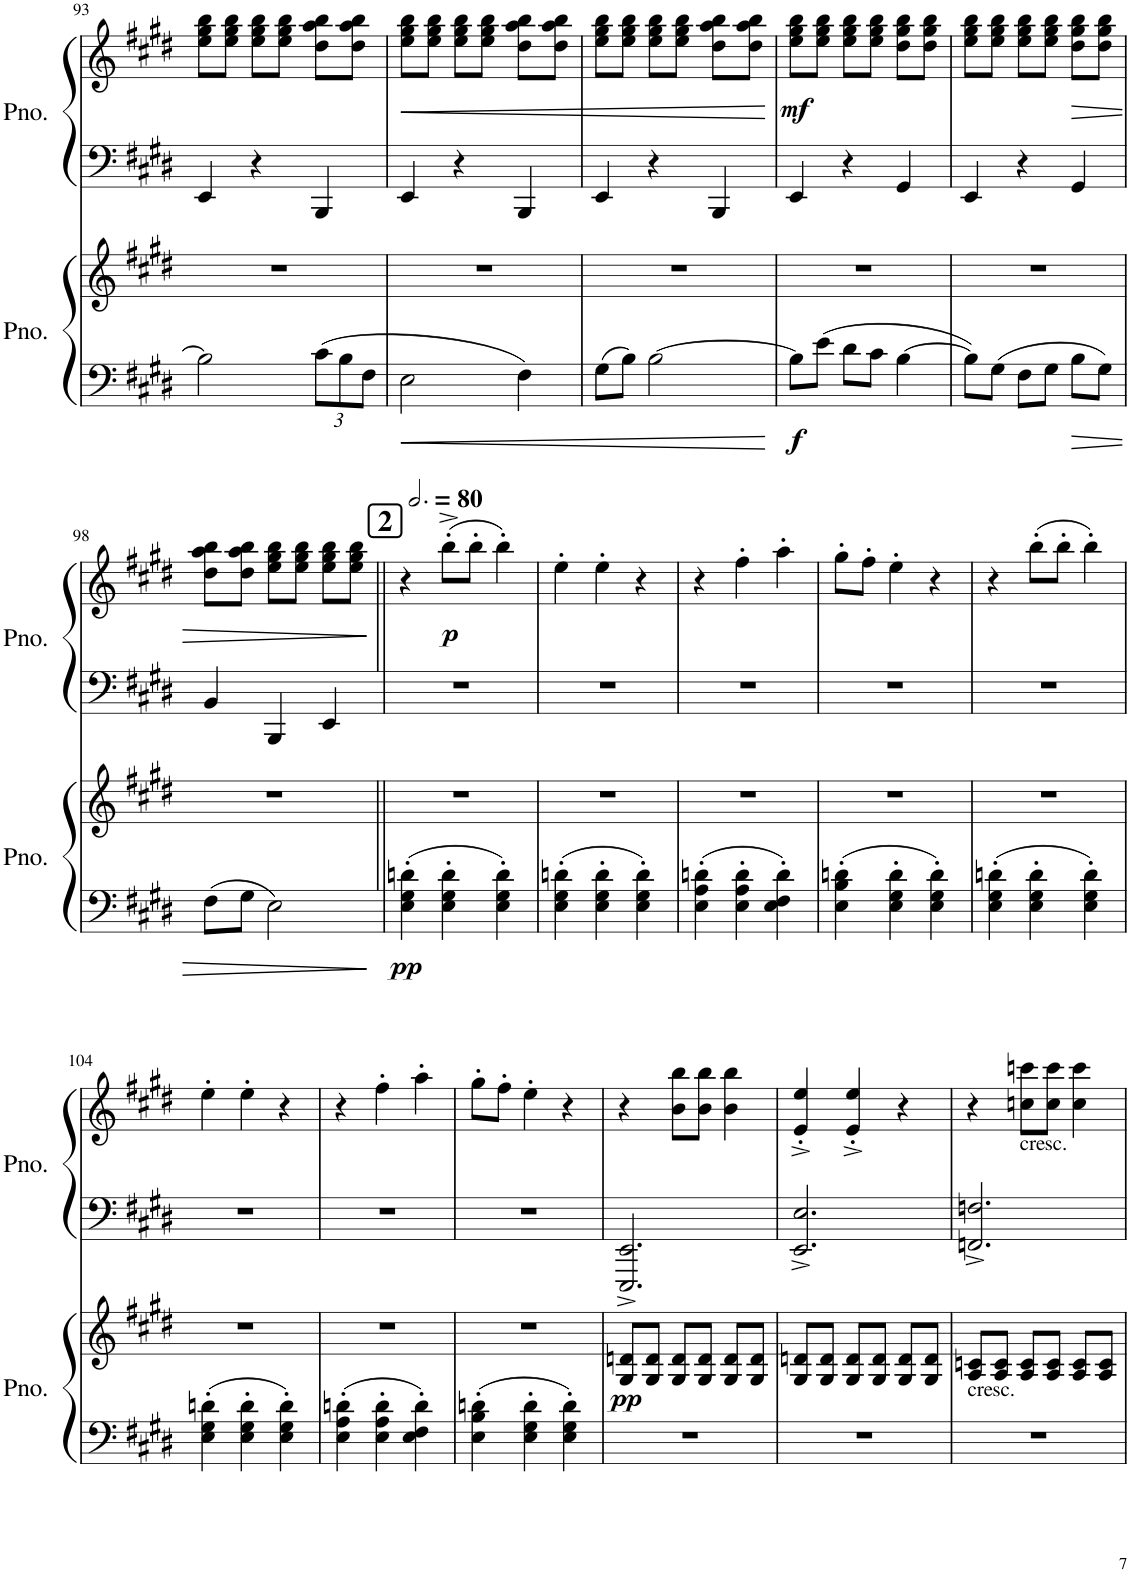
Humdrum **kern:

**kern	**kern	**dynam	**kern	**kern	**dynam
*part2	*part2	*part2	*part1	*part1	*part1
*staff4	*staff3	*staff3/4	*staff2	*staff1	*staff1/2
*I"Piano	*	*	*I"Piano	*	*
*I'Pno.	*	*	*I'Pno.	*	*
!!LO:PB:g=z
*clefF4	*clefG2	*	*clefF4	*clefG2	*
*k[f#c#g#d#]	*k[f#c#g#d#]	*	*k[f#c#g#d#]	*k[f#c#g#d#]	*
*M3/4	*M3/4	*	*M3/4	*M3/4	*
=93	=93	=93	=93	=93	=93
2B\]	2.r	.	4EE/	8ee\ 8gg#\ 8bb\L	.
.	.	.	.	8ee\ 8gg#\ 8bb\J	.
.	.	.	4r	8ee\ 8gg#\ 8bb\L	.
.	.	.	.	8ee\ 8gg#\ 8bb\J	.
*Xbrackettup	*	*	*	*	*
12c#\L	.	.	4BBB/	8dd#\ 8aa\ 8bb\L	.
12B\	.	.	.	.	.
.	.	.	.	8dd#\ 8aa\ 8bb\J	.
12F#\J	.	.	.	.	.
=94	=94	=94	=94	=94	=94
!	!	!	!	!	!LO:HP:b
2E\	2.r	.	4EE/	8ee\ 8gg#\ 8bb\L	<
.	.	.	.	8ee\ 8gg#\ 8bb\J	.
.	.	.	4r	8ee\ 8gg#\ 8bb\L	.
.	.	.	.	8ee\ 8gg#\ 8bb\J	.
4F#\	.	.	4BBB/	8dd#\ 8aa\ 8bb\L	.
.	.	.	.	8dd#\ 8aa\ 8bb\J	.
=95	=95	=95	=95	=95	=95
8G#\L	2.r	.	4EE/	8ee\ 8gg#\ 8bb\L	.
8B\J	.	.	.	8ee\ 8gg#\ 8bb\J	.
[2B^\	.	.	4r	8ee\ 8gg#\ 8bb\L	.
.	.	.	.	8ee\ 8gg#\ 8bb\J	.
.	.	.	4BBB/	8dd#\ 8aa\ 8bb\L	.
.	.	.	.	8dd#\ 8aa\ 8bb\J	.
.	.	.	.	.	[
=96	=96	=96	=96	=96	=96
!	!	!LO:DY:b=2	!	!	!LO:DY:b
8B\L]	2.r	f	4EE/	8ee\ 8gg#\ 8bb\L	mf
8e\J	.	.	.	8ee\ 8gg#\ 8bb\J	.
8d#\L	.	.	4r	8ee\ 8gg#\ 8bb\L	.
8c#\J	.	.	.	8ee\ 8gg#\ 8bb\J	.
[4B\	.	.	4GG#/	8dd#\ 8gg#\ 8bb\L	.
.	.	.	.	8dd#\ 8gg#\ 8bb\J	.
=97	=97	=97	=97	=97	=97
8B\L]	2.r	.	4EE/	8ee\ 8gg#\ 8bb\L	.
8G#\J	.	.	.	8ee\ 8gg#\ 8bb\J	.
8F#\L	.	.	4r	8ee\ 8gg#\ 8bb\L	.
8G#\J	.	.	.	8ee\ 8gg#\ 8bb\J	.
!	!	!	!	!	!LO:HP:b
8B\L	.	.	4GG#/	8dd#\ 8gg#\ 8bb\L	>
8G#\J	.	.	.	8dd#\ 8gg#\ 8bb\J	.
!!LO:LB:g=z
=98	=98	=98	=98	=98	=98
8F#\L	2.r	.	4BB/	8dd#\ 8aa\ 8bb\L	.
8G#\J	.	.	.	8dd#\ 8aa\ 8bb\J	.
2E\	.	.	4BBB/	8ee\ 8gg#\ 8bb\L	.
.	.	.	.	8ee\ 8gg#\ 8bb\J	.
.	.	.	4EE/	8ee\ 8gg#\ 8bb\L	.
.	.	.	.	8ee\ 8gg#\ 8bb\J	.
.	.	.	.	.	]
=99||	=99||	=99||	=99||	=99||	=99||
!!LO:REH:place=s1:a:B:cj:fs=14:t=2
*	*	*	*	*MM240	*
!	!	!LO:DY:b=2	!	!	!
4E\' 4G#\' 4dn\'	2.r	pp	2.r	4r	.
!	!	!	!	!	!LO:DY:b
4E\' 4G#\' 4d\'	.	.	.	(8bb'^\L	p
.	.	.	.	8bb'\J	.
4E\' 4G#\' 4d\'	.	.	.	4bb'\)	.
=100	=100	=100	=100	=100	=100
4E\' 4G#\' 4dn\'	2.r	.	2.r	4ee'\	.
4E\' 4G#\' 4d\'	.	.	.	4ee'\	.
4E\' 4G#\' 4d\'	.	.	.	4r	.
=101	=101	=101	=101	=101	=101
4E\' 4A\' 4dn\'	2.r	.	2.r	4r	.
4E\' 4A\' 4d\'	.	.	.	4ff#'\	.
4E\' 4F#\' 4d\'	.	.	.	4aa'\	.
=102	=102	=102	=102	=102	=102
4E\' 4B\' 4dn\'	2.r	.	2.r	8gg#'\L	.
.	.	.	.	8ff#'\J	.
4E\' 4G#\' 4d\'	.	.	.	4ee'\	.
4E\' 4G#\' 4d\'	.	.	.	4r	.
=103	=103	=103	=103	=103	=103
4E\' 4G#\' 4dn\'	2.r	.	2.r	4r	.
4E\' 4G#\' 4d\'	.	.	.	(8bb'\L	.
.	.	.	.	8bb'\J	.
4E\' 4G#\' 4d\'	.	.	.	4bb'\)	.
!!LO:LB:g=z
=104	=104	=104	=104	=104	=104
4E\' 4G#\' 4dn\'	2.r	.	2.r	4ee'\	.
4E\' 4G#\' 4d\'	.	.	.	4ee'\	.
4E\' 4G#\' 4d\'	.	.	.	4r	.
=105	=105	=105	=105	=105	=105
4E\' 4A\' 4dn\'	2.r	.	2.r	4r	.
4E\' 4A\' 4d\'	.	.	.	4ff#'\	.
4E\' 4F#\' 4d\'	.	.	.	4aa'\	.
=106	=106	=106	=106	=106	=106
4E\' 4B\' 4dn\'	2.r	.	2.r	8gg#'\L	.
.	.	.	.	8ff#'\J	.
4E\' 4G#\' 4d\'	.	.	.	4ee'\	.
4E\' 4G#\' 4d\'	.	.	.	4r	.
=107	=107	=107	=107	=107	=107
!	!	!LO:DY:b	!	!	!
2.r	8G#/^ 8dn/^L	pp	2.EEE/^ 2.EE/^	4r	.
.	8G#/ 8d/J	.	.	.	.
.	8G#/ 8d/L	.	.	8b\^ 8bb\^L	.
.	8G#/ 8d/J	.	.	8b\^ 8bb\^J	.
.	8G#/ 8d/L	.	.	4b\^^ 4bb\^^	.
.	8G#/ 8d/J	.	.	.	.
=108	=108	=108	=108	=108	=108
2.r	8G#/ 8dn/L	.	2.EE/^ 2.E/^	4e/'^ 4ee/'^	.
.	8G#/ 8d/J	.	.	.	.
.	8G#/ 8d/L	.	.	4e/'^ 4ee/'^	.
.	8G#/ 8d/J	.	.	.	.
.	8G#/ 8d/L	.	.	4r	.
.	8G#/ 8d/J	.	.	.	.
=109	=109	=109	=109	=109	=109
!	!LO:TX:b:t=cresc.	!	!	!	!
2.r	8A/ 8cn/L	.	2.FFn/^ 2.Fn/^	4r	.
.	8A/ 8c/J	.	.	.	.
!	!	!	!	!LO:TX:b:t=cresc.	!
.	8A/ 8c/L	.	.	8ccn\^ 8cccn\^L	.
.	8A/ 8c/J	.	.	8cc\^ 8ccc\^J	.
.	8A/ 8c/L	.	.	4cc\^^ 4ccc\^^	.
.	8A/ 8c/J	.	.	.	.
=	=	=	=	=	=
*-	*-	*-	*-	*-	*-
